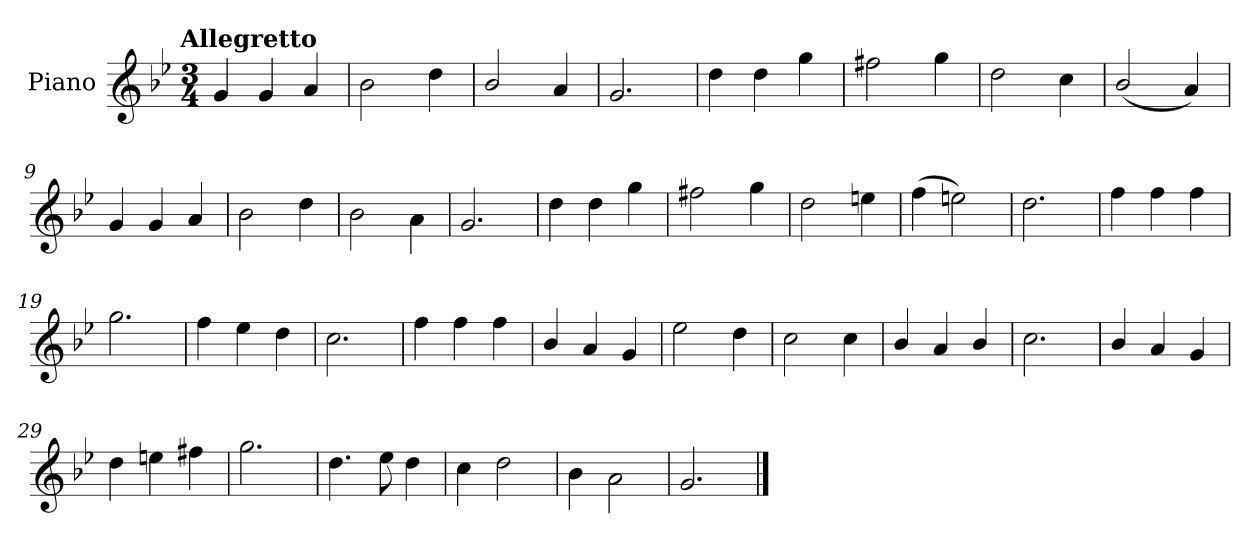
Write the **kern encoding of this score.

**kern
*part1
*staff1
*I"Piano
*I'Pno.
*clefG2
*k[b-e-]
!!LO:TX:omd:t=Allegretto
*M3/4
*MM116
=1
4g/
4g/
4a/
=2
2b-\
4dd\
=3
2b-/
4a/
=4
2.g/
=5
4dd\
4dd\
4gg\
=6
2ff#X\
4gg\
=7
2dd\
4cc\
!!LO:LB:g=z
=8
(<2b-/
4a/)
=9
4g/
4g/
4a/
=10
2b-\
4dd\
=11
2b-\
4a\
=12
2.g/
=13
4dd\
4dd\
4gg\
=14
2ff#X\
4gg\
=15
2dd\
4een\
=16
(>4ff\
2een\)
=17
2.dd\
!!LO:LB:g=z
=18
4ff\
4ff\
4ff\
=19
2.gg\
=20
4ff\
4ee-\
4dd\
=21
2.cc\
=22
4ff\
4ff\
4ff\
=23
4b-/
4a/
4g/
=24
2ee-\
4dd\
=25
2cc\
4cc\
=26
4b-/
4a/
4b-/
=27
2.cc\
!!LO:LB:g=z
=28
4b-/
4a/
4g/
=29
4dd\
4een\
4ff#X\
=30
2.gg\
=31
4.dd\
8ee-\
4dd\
=32
4cc\
2dd\
=33
4b-\
2a\
=34
2.g/
==
*-
